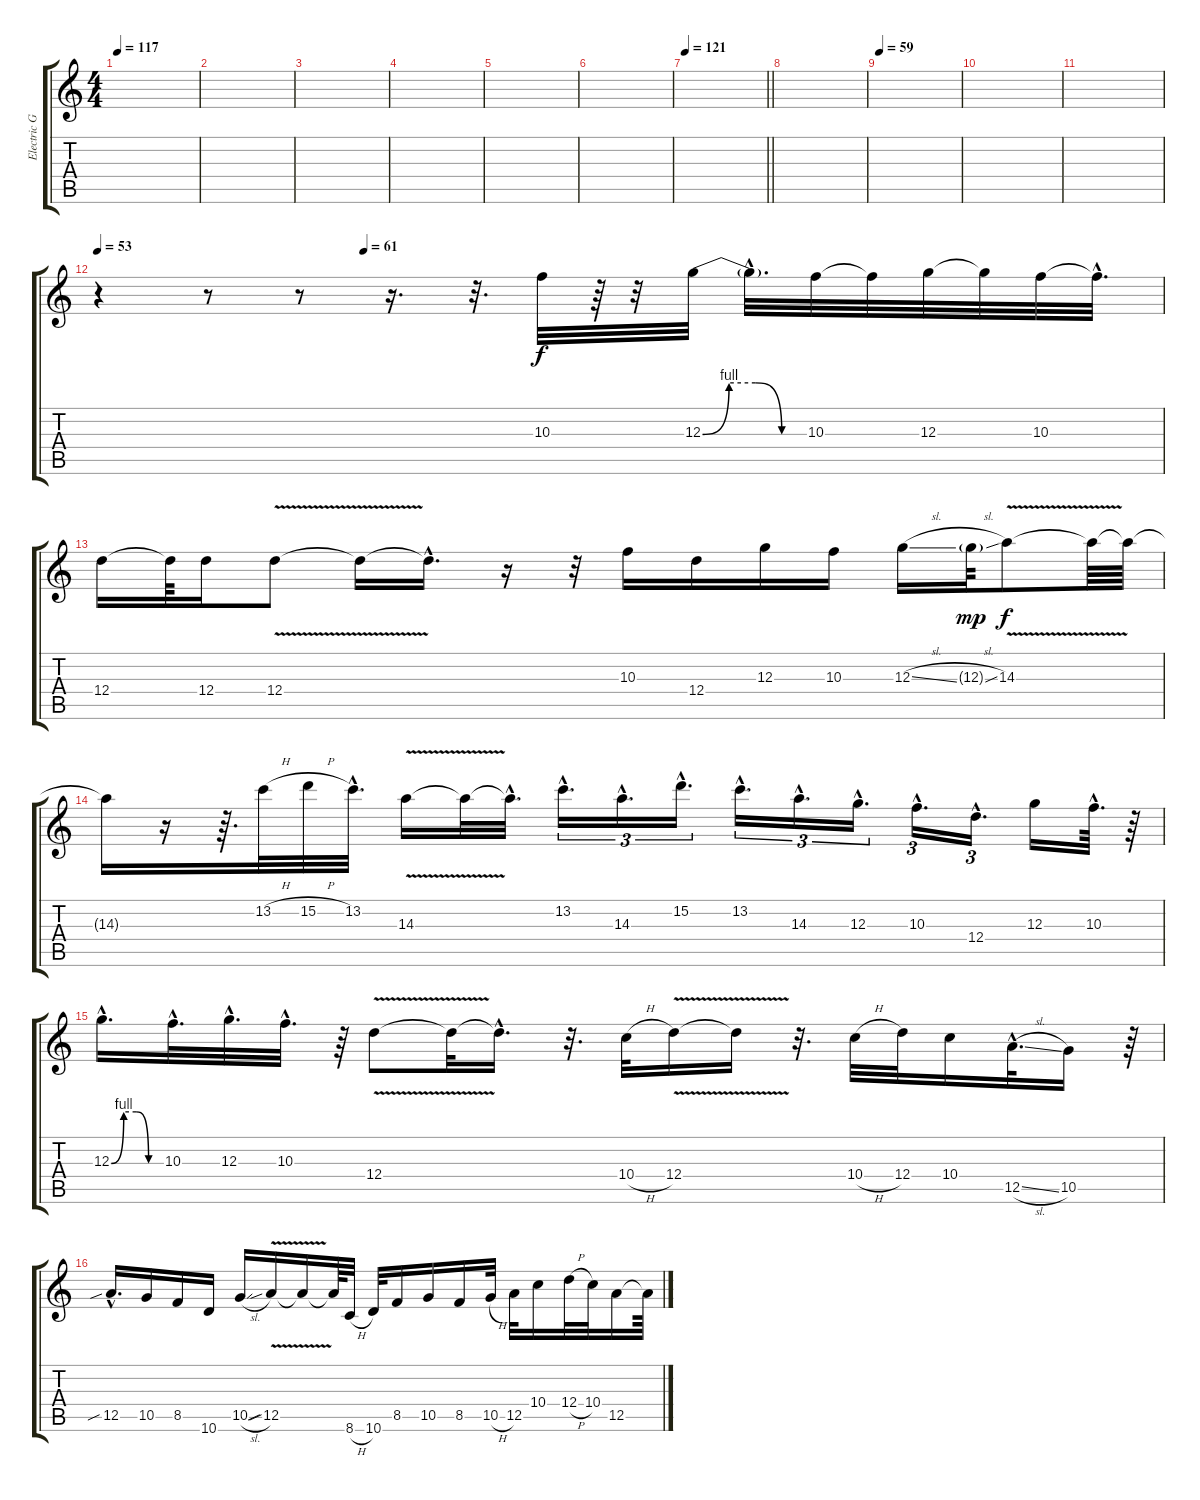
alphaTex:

\track ("Electric Guitar" "Electric G") {instrument overdrivenguitar}
\staff {score tabs}
\tuning (E4 B3 G3 D3 A2 E2) {hide}
\ts (4 4)
\tempo 117
\clef g2
\ks c
|
|
|
|
|
|
\tempo 121
\barLineRight lightlight
|
|
\tempo 59
|
|
|
\tempo 60
\tempo (61 0.25)
\tempo 53
r.4 r.8 r.8 r.16{d} r.32{d} 10.3.32 r.64 r.32 12.3{be (custom 0 0 15 4 30 4 45 0 60 0)}.32 12.3{hac t}.32{d} 10.3.32 10.3{t}.32 12.3.32 12.3{t}.32 10.3.32 10.3{hac t}.32{d} |
12.4.16 12.4{t}.64 12.4.16 12.4{v}.8 12.4{t}.16 12.4{hac t}.16{d} r.16 r.32 10.3.16 12.4.16 12.3.16 10.3.16 12.3{sl}.16 12.3{sl g}.64{dy mp} 14.3{v}.8{dy f} 14.3{t}.64 14.3{t}.64 |
14.3{t}.16 r.16 r.64{d} 13.2{h}.32 15.2{h}.32 13.2{hac}.32{d} 14.3{v}.16 14.3{t}.32 14.3{hac t}.32{d} 13.2{hac}.16{d tu (3 2)} 14.3{hac}.16{d tu (3 2)} 15.2{hac}.16{d tu (3 2)} 13.2{hac}.16{d tu (3 2)} 14.3{hac}.16{d tu (3 2)} 12.3{hac}.16{d tu (3 2)} 10.3{hac}.16{d tu (3 2)} 12.4{hac}.16{d tu (3 2)} 12.3.16 10.3{hac}.64{d} r.64 |
12.3{be (custom 0 0 15 4 30 4 45 0 60 0) hac}.16{d} 10.3{hac}.32{d} 12.3{hac}.32{d} 10.3{hac}.32{d} r.64 12.4{v}.8 12.4{t}.32 12.4{hac t}.16{d} r.32{d} 10.4{h}.32 12.4{v}.16 12.4{t}.16 r.32{d} 10.4{h}.32 12.4.32 10.4.16 12.5{sl hac}.32{d} 10.5.16 r.64 |
12.5{sib hac}.16{d} 10.5.16 8.5.16 10.6.16 10.5{sl}.16 12.5{v sib}.16 12.5{t}.16 12.5{t}.64 8.6{h}.32 10.6.32 8.5.16 10.5.16 8.5.16 10.5{h}.32 12.5.32 10.4.16 12.4{h}.32 10.4.32 12.5.16 12.5{t}.64
